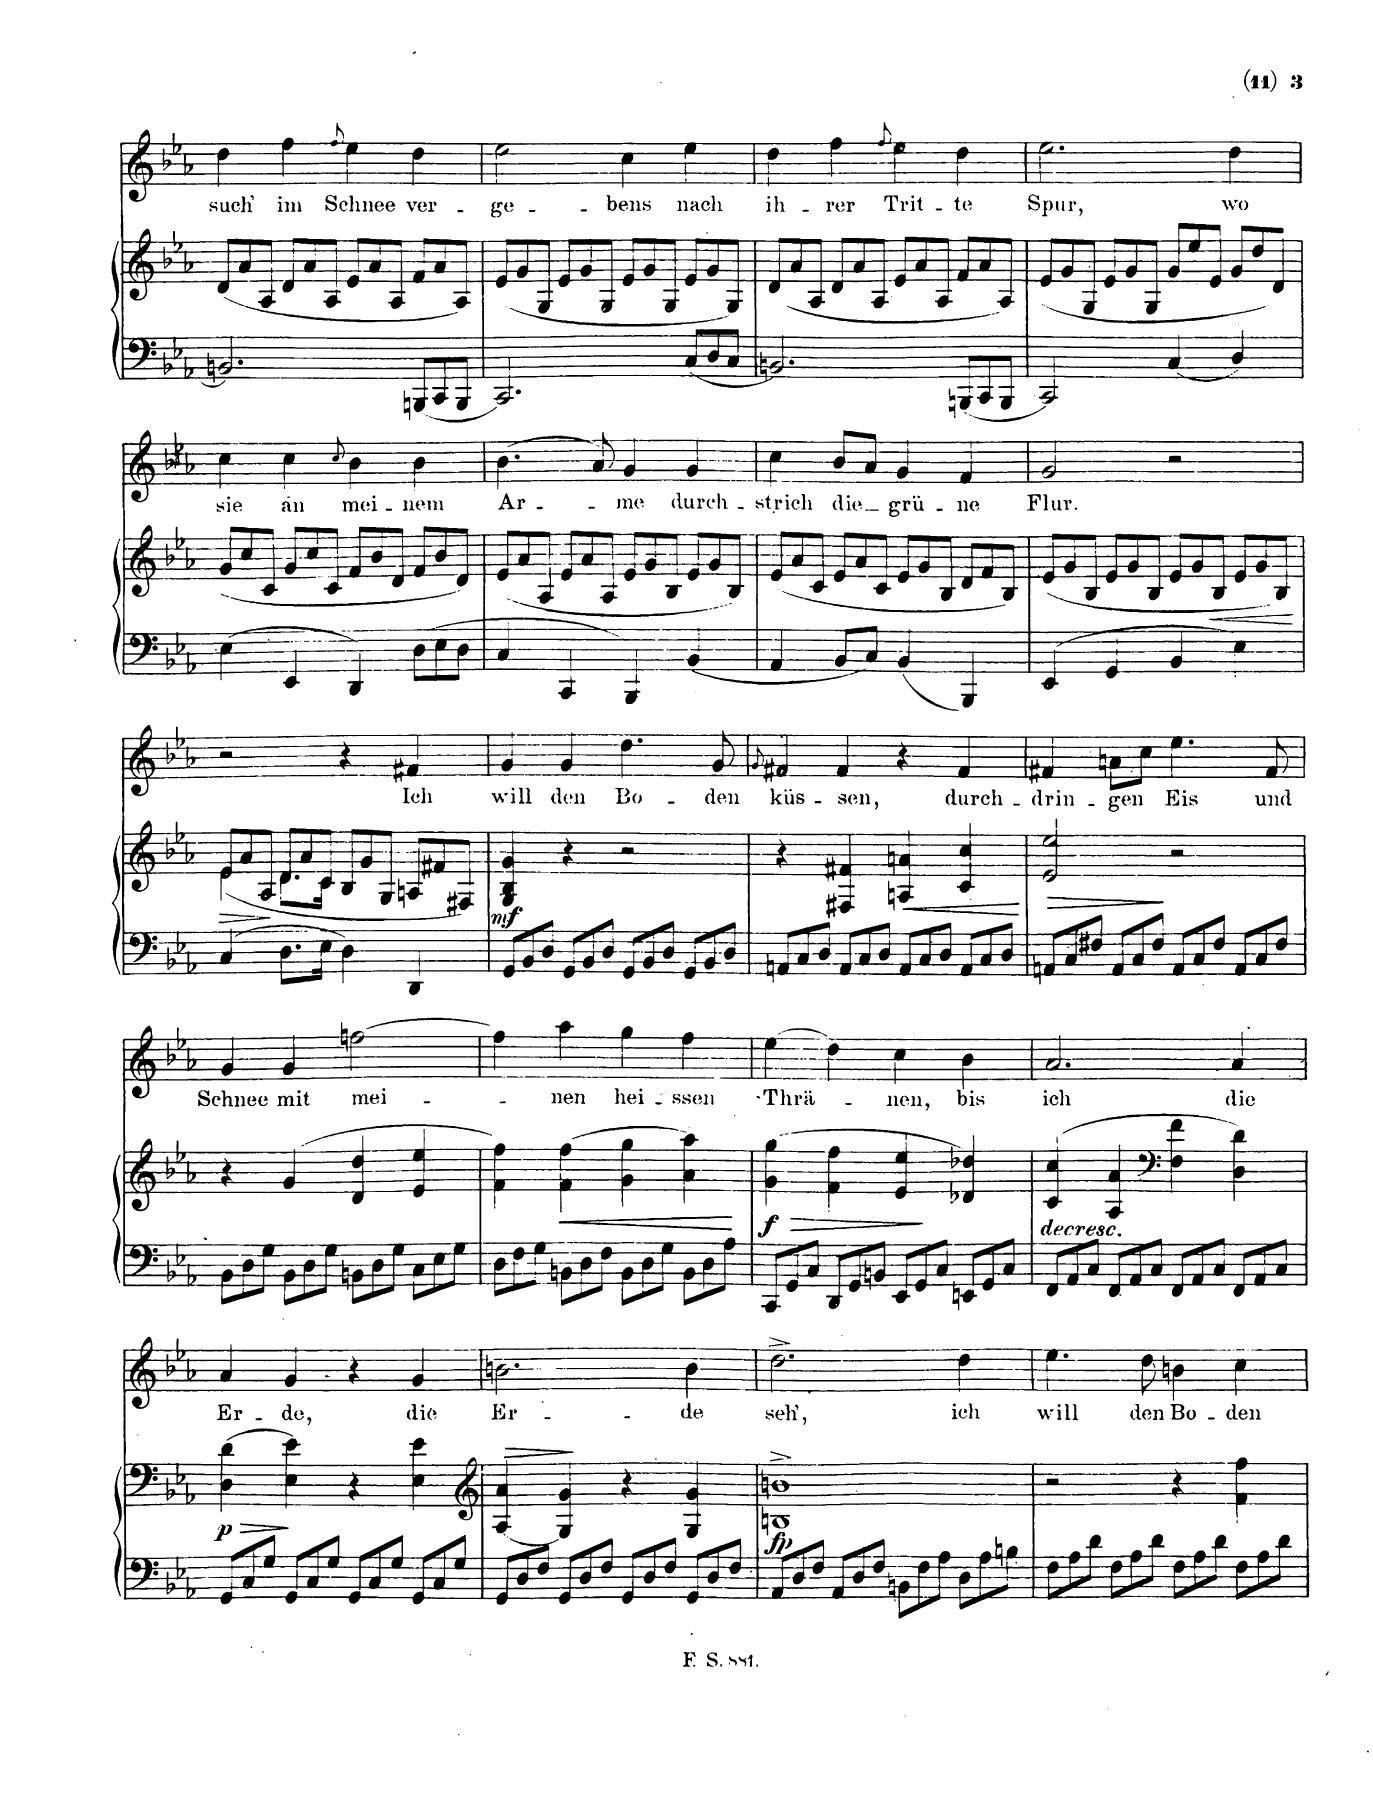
**kern	**kern	**dynam	**kern	**text
*part2	*part2	*part2	*part1	*part1
*staff3	*staff2	*staff2/3	*staff1	*staff1
*I"Pianoforte	*	*	*I"Singstimme Voice	*
*I'Pno	*	*	*	*
*clefF4	*clefG2	*	*clefG2	*
*k[b-e-a-]	*k[b-e-a-]	*	*k[b-e-a-]	*
*M4/4	*M4/4	*	*M4/4	*
*met(c)	*met(c)	*	*met(c)	*
*	*Xtuplet	*	*	*
=16	=16	=16	=16	=16
2.BBn/	(12d/L	.	4dd\	such'
.	12a-/	.	.	.
.	12A-/J	.	.	.
.	12d/L	.	4ff\	im
.	12a-/	.	.	.
.	12A-/J	.	.	.
.	.	.	8qff/	.
.	12e-/L	.	4ee-\	Schnee
.	12a-/	.	.	.
.	12A-/J	.	.	.
*Xtuplet	*	*	*	*
12BBBn/L	12f/L	.	4dd\	ver-
12CC/	12a-/	.	.	.
12BBB/J	12A-/J)	.	.	.
=17	=17	=17	=17	=17
2.CC/	(12e-/L	.	2ee-\	-ge-
.	12g/	.	.	.
.	12G/J	.	.	.
.	12e-/L	.	.	.
.	12g/	.	.	.
.	12G/J	.	.	.
.	12e-/L	.	4cc\	-bens
.	12g/	.	.	.
.	12G/J	.	.	.
12C/L	12e-/L	.	4ee-\	nach
12D/	12g/	.	.	.
12C/J	12G/J)	.	.	.
=18	=18	=18	=18	=18
2.BBn/	(12d/L	.	4dd\	ih-
.	12a-/	.	.	.
.	12A-/J	.	.	.
.	12d/L	.	4ff\	-rer
.	12a-/	.	.	.
.	12A-/J	.	.	.
.	.	.	8qff/	.
.	12e-/L	.	4ee-\	Trit-
.	12a-/	.	.	.
.	12A-/J	.	.	.
12BBBn/L	12f/L	.	4dd\	-te
12CC/	12a-/	.	.	.
12BBB/J	12A-/J)	.	.	.
=19	=19	=19	=19	=19
2CC/	(12e-/L	.	2.ee-\	Spur,
.	12g/	.	.	.
.	12G/J	.	.	.
.	12e-/L	.	.	.
.	12g/	.	.	.
.	12G/J	.	.	.
4C/	12g/L	.	.	.
.	12ee-/	.	.	.
.	12e-/J	.	.	.
4D/	12g/L	.	4dd\	wo
.	12dd/	.	.	.
.	12d/J)	.	.	.
=20	=20	=20	=20	=20
4E-\	(12g/L	.	4cc\	sie
.	12cc/	.	.	.
.	12c/J	.	.	.
4EE-/	12g/L	.	4cc\	an
.	12cc/	.	.	.
.	12c/J	.	.	.
.	.	.	8qcc/	.
4DD/	12f/L	.	4b-\	mei-
.	12b-/	.	.	.
.	12d/J	.	.	.
12D\L	12f/L	.	4b-\	-nem
12E-\	12b-/	.	.	.
12D\J	12d/J)	.	.	.
=21	=21	=21	=21	=21
4C/	(12e-/L	.	(4.b-\	Ar-
.	12a-/	.	.	.
.	12A-/J	.	.	.
4CC/	12e-/L	.	.	.
.	12a-/	.	.	.
.	.	.	8a-/)	.
.	12A-/J	.	.	.
4BBB-/	12e-/L	.	4g/	-me
.	12g/	.	.	.
.	12B-/J	.	.	.
4BB-/	12e-/L	.	4g/	durch-
.	12g/	.	.	.
.	12B-/J)	.	.	.
=22	=22	=22	=22	=22
4AA-/	(12e-/L	.	4cc\	-strich
.	12a-/	.	.	.
.	12c/J	.	.	.
8BB-/L	12e-/L	.	8b-/L	die
.	12a-/	.	.	.
8C/J	.	.	8a-/J	.
.	12c/J	.	.	.
4BB-/	12e-/L	.	4g/	grü-
.	12g/	.	.	.
.	12B-/J	.	.	.
4BBB-/	12d/L	.	4f/	-ne
.	12f/	.	.	.
.	12B-/J)	.	.	.
=23	=23	=23	=23	=23
4EE-/	(12e-/L	.	2g/	Flur.
.	12g/	.	.	.
.	12B-/J	.	.	.
4GG/	12e-/L	.	.	.
.	12g/	.	.	.
.	12B-/J	.	.	.
!	!	!LO:HP:b	!	!
4BB-/	12e-/L	<	2r	.
.	12g/	.	.	.
.	12B-/J	.	.	.
4E-\	12e-/L	.	.	.
.	12g/	.	.	.
.	12B-/J)	.	.	.
.	.	[	.	.
=24	=24	=24	=24	=24
!	!	!LO:HP:b	!	!
*	*^	*	*	*
4C/	(<12e-/L	4e-\	>	2r	.
.	12a-/	.	]	.	.
.	12A-/J	.	.	.	.
8.D\L	12d/L	8.d\L	.	.	.
.	12a-/	.	.	.	.
.	12c/J	.	.	.	.
16E-\Jk	.	16c\Jk	.	.	.
4D\	12B-/L	2ryy	.	4r	.
.	12g/	.	.	.	.
.	12G/J	.	.	.	.
4DD/	12An/L	.	.	4f#X/	Ich
.	12f#X/	.	.	.	.
.	12F#X/J)	.	.	.	.
*	*v	*v	*	*	*
=25	=25	=25	=25	=25
!	!	!LO:DY:a=2	!	!
12GG/L	4G/ 4B-/ 4g/	mf	4g/	will
12BB-/	.	.	.	.
12D/J	.	.	.	.
12GG/L	4r	.	4g/	den
12BB-/	.	.	.	.
12D/J	.	.	.	.
12GG/L	2r	.	4.dd\	Bo-
12BB-/	.	.	.	.
12D/J	.	.	.	.
12GG/L	.	.	.	.
12BB-/	.	.	.	.
.	.	.	8g/	-den
12D/J	.	.	.	.
=26	=26	=26	=26	=26
.	.	.	8qg/	.
12AAn/L	4r	.	4f#X/	küs-
12C/	.	.	.	.
12D/J	.	.	.	.
12AA/L	4F#X/ 4f#X/	.	4f#/	-sen,
12C/	.	.	.	.
12D/J	.	.	.	.
!	!	!LO:HP:b	!	!
12AA/L	4An/ 4an/	<	4r	.
12C/	.	.	.	.
12D/J	.	.	.	.
12AA/L	4c/ 4cc/	.	4f#/	durch-
12C/	.	.	.	.
12D/J	.	.	.	.
.	.	[	.	.
=27	=27	=27	=27	=27
!	!	!LO:HP:b	!	!
12AAn/L	2e-/ 2ee-/	>	4f#X/	drin-
12C/	.	.	.	.
12F#X/J	.	.	.	.
12AA/L	.	.	8an\L	-gen
12C/	.	.	.	.
.	.	.	8cc\J	.
12F#/J	.	.	.	.
12AA/L	2r	]	4.ee-\	Eis
12C/	.	.	.	.
12F#/J	.	.	.	.
12AA/L	.	.	.	.
12C/	.	.	.	.
.	.	.	8f#/	und
12F#/J	.	.	.	.
=28	=28	=28	=28	=28
12BB-\L	4r	.	4g/	Schnee
12D\	.	.	.	.
12G\J	.	.	.	.
12BB-\L	(>4g/	.	4g/	mit
12D\	.	.	.	.
12G\J	.	.	.	.
12BBn\L	4d/ 4dd/	.	(2ffn\	mei-
12D\	.	.	.	.
12G\J	.	.	.	.
12C\L	4e-/ 4ee-/	.	.	.
12E-\	.	.	.	.
12G\J	.	.	.	.
=29	=29	=29	=29	=29
12D\L	4f\ 4ff\)	.	4ff\)	.
12F\	.	.	.	.
12G\J	.	.	.	.
!	!	!LO:HP:b	!	!
12BBn\L	(4f\ 4ff\	<	4aa-\	-nen
12D\	.	.	.	.
12F\J	.	.	.	.
12BB\L	4g\ 4gg\	.	4gg\	hei-
12D\	.	.	.	.
12G\J	.	.	.	.
12BB\L	4a-\ 4aa-\)	.	4ff\	-ssen
12D\	.	.	.	.
12A-\J	.	.	.	.
.	.	[	.	.
=30	=30	=30	=30	=30
!	!	!LO:DY:a=2	!	!
12CC/L	(4g\ 4gg\	f	(4ee-\	Trä-
12GG/	.	.	.	.
12C/J	.	.	.	.
!	!	!LO:HP:b	!	!
12DD/L	4f\ 4ff\	>	4dd\)	.
12GG/	.	.	.	.
12BBn/J	.	.	.	.
12EE-/L	4e-/ 4ee-/	.	4cc\	-nen,
12GG/	.	.	.	.
12C/J	.	.	.	.
12EEn/L	4d-X/ 4dd-X/)	]	4b-\	bis
12GG/	.	.	.	.
12C/J	.	.	.	.
=31	=31	=31	=31	=31
!	!LO:TX:b:i:t=dim.	!	!	!
12FF/L	(4c/ 4cc/	.	2.a-/	ich
12AA-/	.	.	.	.
12C/J	.	.	.	.
12FF/L	4A-/ 4a-/	.	.	.
12AA-/	.	.	.	.
12C/J	.	.	.	.
*	*clefF4	*	*	*
12FF/L	4F\ 4f\	.	.	.
12AA-/	.	.	.	.
12C/J	.	.	.	.
12FF/L	4D\ 4d\)	.	4a-/	die
12AA-/	.	.	.	.
12C/J	.	.	.	.
=32	=32	=32	=32	=32
!	!	!LO:HP:b	!	!
!	!	!LO:DY:n=1:b	!	!
12GG/L	(4D\ 4d\	> p	4a-/	Er-
12C/	.	.	.	.
12G/J	.	.	.	.
12GG/L	4E-\ 4e-\)	]	4g/	-de,
12C/	.	.	.	.
12G/J	.	.	.	.
12GG/L	4r	.	4r	.
12C/	.	.	.	.
12G/J	.	.	.	.
12GG/L	4E-\ 4e-\	.	4g/	die
12C/	.	.	.	.
12G/J	.	.	.	.
=33	=33	=33	=33	=33
*	*clefG2	*	*	*
!	!	!LO:HP:b	!	!
12GG/L	(4A-/ 4a-/	>	2.bn\	Er-
12D/	.	.	.	.
12F/J	.	.	.	.
12GG/L	4G/ 4g/)	.	.	.
12D/	.	.	.	.
12F/J	.	.	.	.
12GG/L	4r	]	.	.
12D/	.	.	.	.
12F/J	.	.	.	.
12GG/L	4G/ 4g/	.	4b\	-de
12D/	.	.	.	.
12F/J	.	.	.	.
=34	=34	=34	=34	=34
!	!	!LO:DY:a=2	!	!
12AA-/L	1Bn^> 1bn^>	fp	2.dd^\	seh’,
12D/	.	.	.	.
12F/J	.	.	.	.
12AA-/L	.	.	.	.
12D/	.	.	.	.
12F/J	.	.	.	.
12BBn\L	.	.	.	.
12F\	.	.	.	.
12A-\J	.	.	.	.
12D\L	.	.	4dd\	ich
12A-\	.	.	.	.
12Bn\J	.	.	.	.
=35	=35	=35	=35	=35
12F\L	2r	.	4.ee-\	will
12A-\	.	.	.	.
12d\J	.	.	.	.
12F\L	.	.	.	.
12A-\	.	.	.	.
.	.	.	8dd\	den
12d\J	.	.	.	.
12F\L	4r	.	4bn\	Bo-
12A-\	.	.	.	.
12d\J	.	.	.	.
12F\L	4f\ 4ff\	.	4cc\	-den
12A-\	.	.	.	.
12d\J	.	.	.	.
=	=	=	=	=
*-	*-	*-	*-	*-
